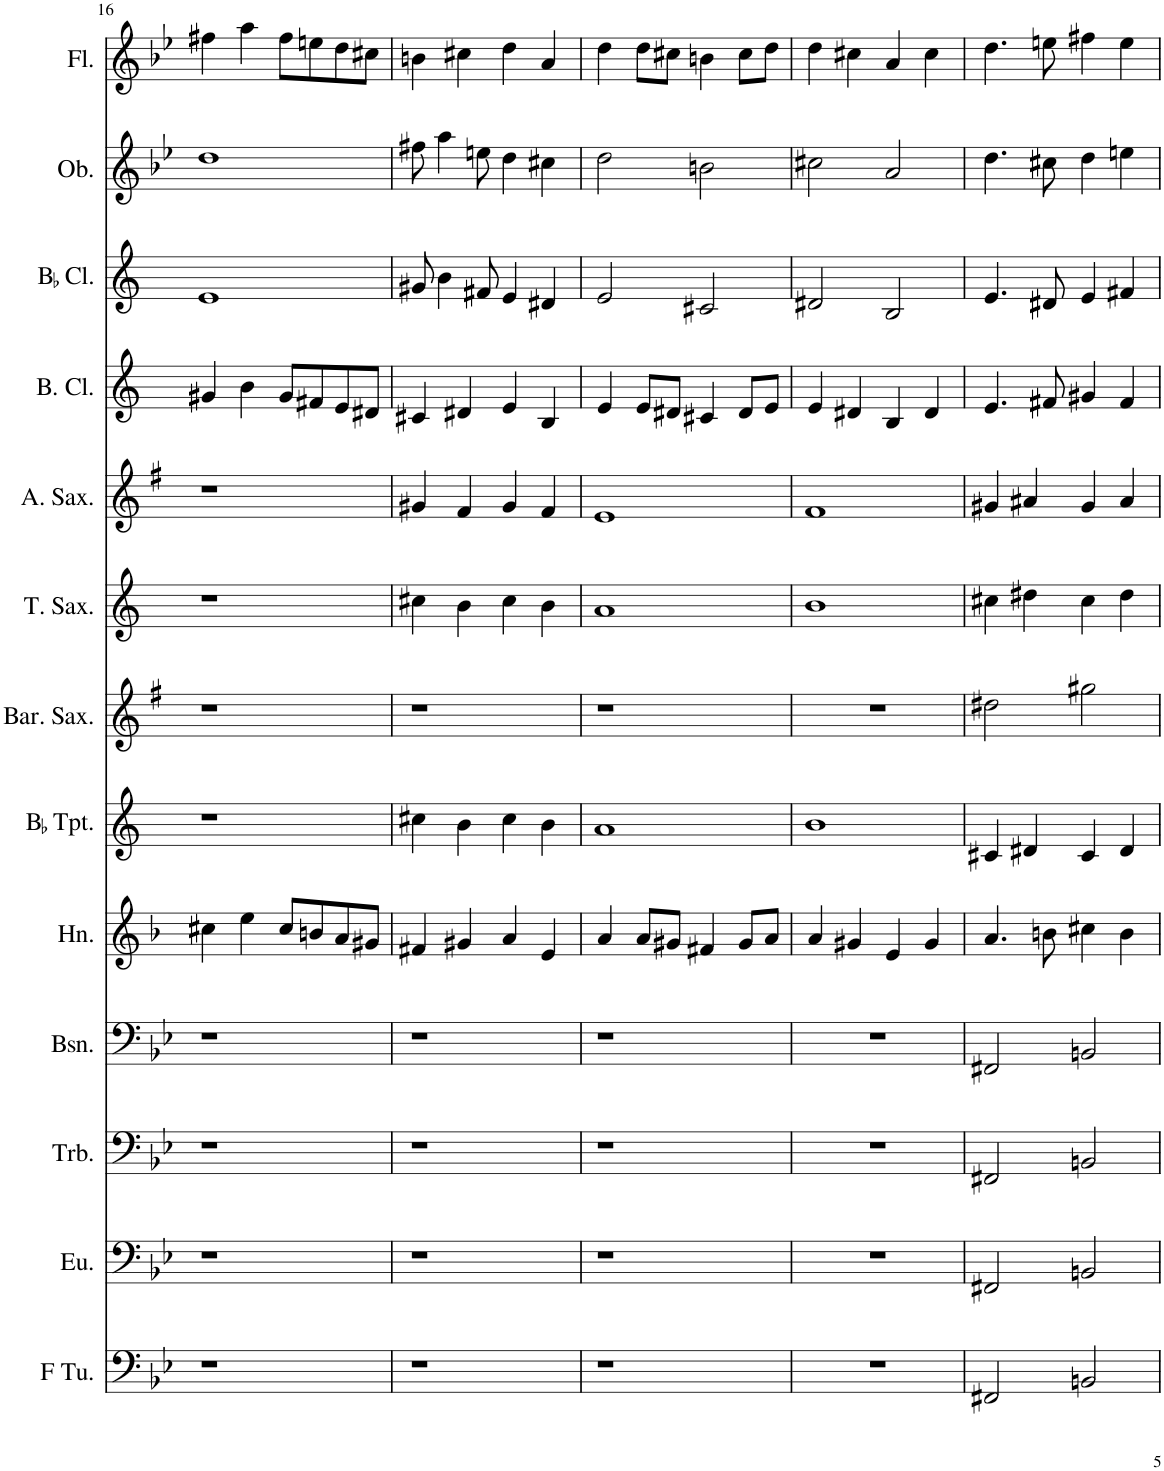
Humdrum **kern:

**kern	**kern	**kern	**kern	**kern	**kern	**kern	**kern	**kern	**kern	**kern	**kern	**kern
*part13	*part12	*part11	*part10	*part9	*part8	*part7	*part6	*part5	*part4	*part3	*part2	*part1
*staff13	*staff12	*staff11	*staff10	*staff9	*staff8	*staff7	*staff6	*staff5	*staff4	*staff3	*staff2	*staff1
*I"F Tuba	*I"Euphonium	*I"Trombone	*I"Bassoon	*I"Horn	*I"BaccidentalFlat Trumpet	*I"Baritone Saxophone	*I"Tenor Saxophone	*I"Alto Saxophone	*I"Bass Clarinet	*I"BaccidentalFlat Clarinet	*I"Oboe	*I"Flute
*I'F Tu.	*I'Eu.	*I'Trb.	*I'Bsn.	*I'Hn.	*I'BaccidentalFlat Tpt.	*I'Bar. Sax.	*I'T. Sax.	*I'A. Sax.	*I'B. Cl.	*I'BaccidentalFlat Cl.	*I'Ob.	*I'Fl.
!!LO:PB:g=z
*clefF4	*clefF4	*clefF4	*clefF4	*clefG2	*clefG2	*clefG2	*clefG2	*clefG2	*clefG2	*clefG2	*clefG2	*clefG2
*	*	*	*	*Trd4c7	*Trd1c2	*Trd12c21	*Trd8c14	*Trd5c9	*Trd8c14	*Trd1c2	*	*
*k[b-e-]	*k[b-e-]	*k[b-e-]	*k[b-e-]	*k[b-]	*k[]	*k[f#]	*k[]	*k[f#]	*k[]	*k[]	*k[b-e-]	*k[b-e-]
*M4/4	*M4/4	*M4/4	*M4/4	*M4/4	*M4/4	*M4/4	*M4/4	*M4/4	*M4/4	*M4/4	*M4/4	*M4/4
=16	=16	=16	=16	=16	=16	=16	=16	=16	=16	=16	=16	=16
1r	1r	1r	1r	4cc#X\	1r	1r	1r	1r	4g#X/	1e	1dd	4ff#X\
.	.	.	.	4ee\	.	.	.	.	4b\	.	.	4aa\
.	.	.	.	8cc#/L	.	.	.	.	8g#/L	.	.	8ff#\L
.	.	.	.	8bn/	.	.	.	.	8f#X/	.	.	8een\
.	.	.	.	8a/	.	.	.	.	8e/	.	.	8dd\
.	.	.	.	8g#X/J	.	.	.	.	8d#X/J	.	.	8cc#X\J
=17	=17	=17	=17	=17	=17	=17	=17	=17	=17	=17	=17	=17
1r	1r	1r	1r	4f#X/	4cc#X\	1r	4cc#X\	4g#X/	4c#X/	8g#X/	8ff#X\	4bn\
.	.	.	.	.	.	.	.	.	.	4b\	4aa\	.
.	.	.	.	4g#X/	4b\	.	4b\	4f#/	4d#X/	.	.	4cc#X\
.	.	.	.	.	.	.	.	.	.	8f#X/	8een\	.
.	.	.	.	4a/	4cc#\	.	4cc#\	4g#/	4e/	4e/	4dd\	4dd\
.	.	.	.	4e/	4b\	.	4b\	4f#/	4B/	4d#X/	4cc#X\	4a/
=18	=18	=18	=18	=18	=18	=18	=18	=18	=18	=18	=18	=18
1r	1r	1r	1r	4a/	1a	1r	1a	1e	4e/	2e/	2dd\	4dd\
.	.	.	.	8a/L	.	.	.	.	8e/L	.	.	8dd\L
.	.	.	.	8g#X/J	.	.	.	.	8d#X/J	.	.	8cc#X\J
.	.	.	.	4f#X/	.	.	.	.	4c#X/	2c#X/	2bn\	4bn\
.	.	.	.	8g#/L	.	.	.	.	8d#/L	.	.	8cc#\L
.	.	.	.	8a/J	.	.	.	.	8e/J	.	.	8dd\J
=19	=19	=19	=19	=19	=19	=19	=19	=19	=19	=19	=19	=19
1r	1r	1r	1r	4a/	1b	1r	1b	1f#	4e/	2d#X/	2cc#X\	4dd\
.	.	.	.	4g#X/	.	.	.	.	4d#X/	.	.	4cc#X\
.	.	.	.	4e/	.	.	.	.	4B/	2B/	2a/	4a/
.	.	.	.	4g#/	.	.	.	.	4d#/	.	.	4cc#\
=20	=20	=20	=20	=20	=20	=20	=20	=20	=20	=20	=20	=20
2FF#X/	2FF#X/	2FF#X/	2FF#X/	4.a/	4c#X/	2dd#X\	4cc#X\	4g#X/	4.e/	4.e/	4.dd\	4.dd\
.	.	.	.	.	4d#X/	.	4dd#X\	4a#X/	.	.	.	.
.	.	.	.	8bn\	.	.	.	.	8f#X/	8d#X/	8cc#X\	8een\
2BBn/	2BBn/	2BBn/	2BBn/	4cc#X\	4c#/	2gg#X\	4cc#\	4g#/	4g#X/	4e/	4dd\	4ff#X\
.	.	.	.	4b\	4d#/	.	4dd#\	4a#/	4f#/	4f#X/	4een\	4ee\
=	=	=	=	=	=	=	=	=	=	=	=	=
*-	*-	*-	*-	*-	*-	*-	*-	*-	*-	*-	*-	*-
